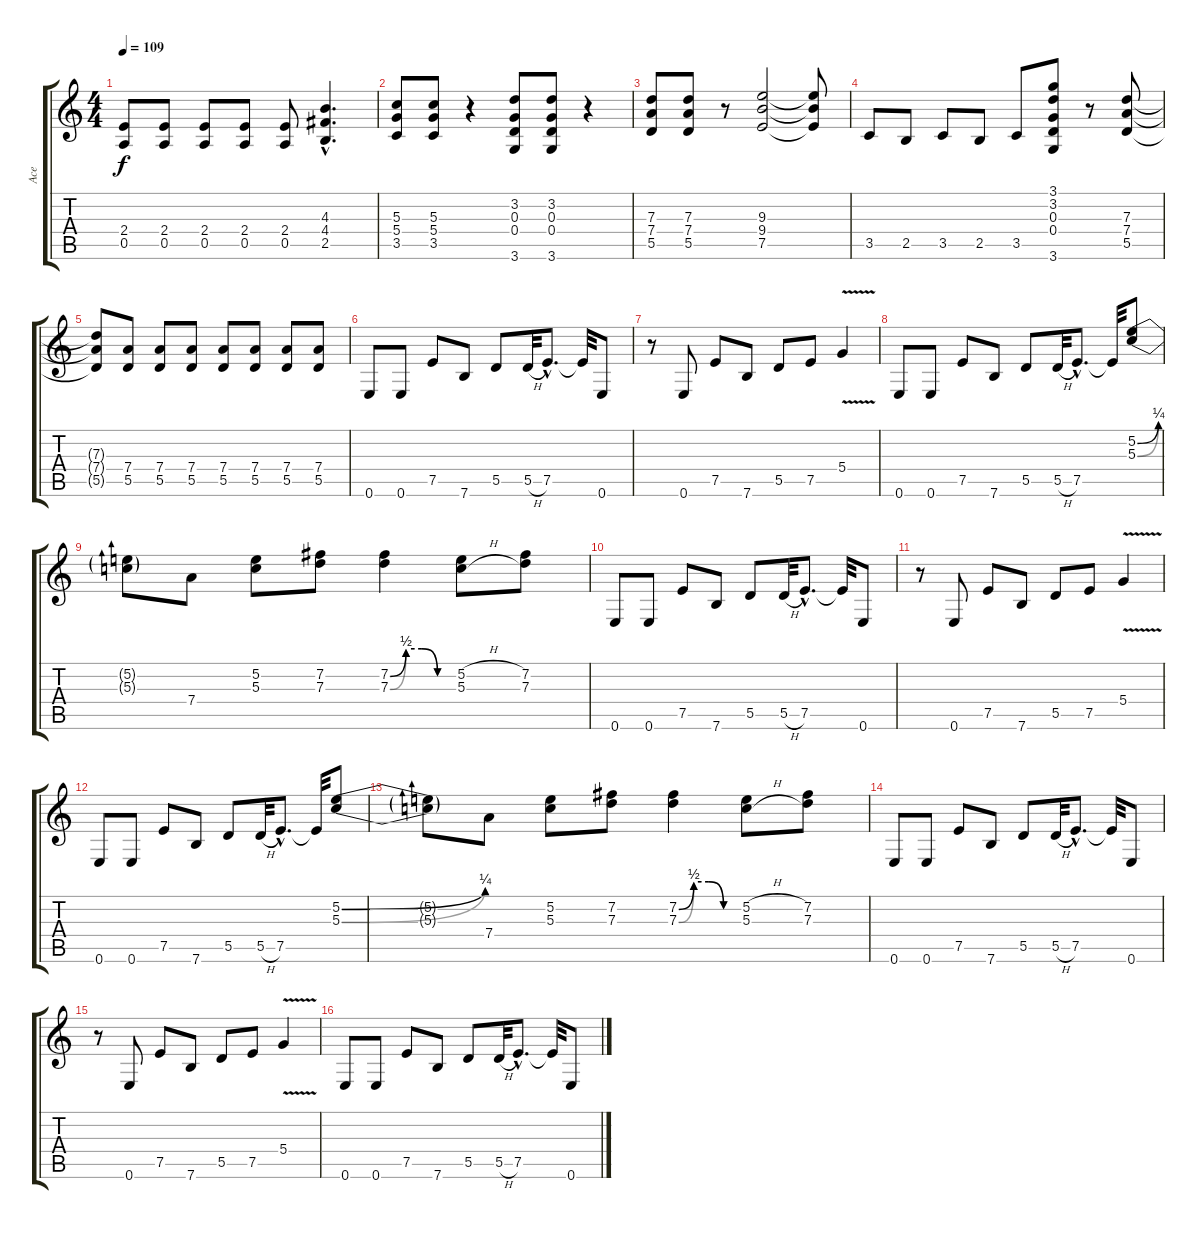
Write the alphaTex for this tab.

\track ("Ace" "Ace") {instrument distortionguitar}
\staff {score tabs}
\tuning (E4 B3 G3 D3 A2 E2) {hide}
\ts (4 4)
\tempo 109
\clef g2
\ks c
(2.4 0.5).8{dy f} (2.4 0.5).8 (2.4 0.5).8 (2.4 0.5).8 (2.4 0.5).8 (4.3{hac} 4.4{hac} 2.5{hac}).4{d} |
(5.3 5.4 3.5).8 (5.3 5.4 3.5).8 r.4 (3.2 0.3 0.4 3.6).8 (3.2 0.3 0.4 3.6).8 r.4 |
(7.3 7.4 5.5).8 (7.3 7.4 5.5).8 r.8 (9.3 9.4 7.5).2 (9.3{t} 9.4{t} 7.5{t}).8 |
3.5.8 2.5.8 3.5.8 2.5.8 3.5.8 (3.1 3.2 0.3 0.4 3.6).8 r.8 (7.3 7.4 5.5).8 |
(7.3{t} 7.4{t} 5.5{t}).8 (7.4 5.5).8 (7.4 5.5).8 (7.4 5.5).8 (7.4 5.5).8 (7.4 5.5).8 (7.4 5.5).8 (7.4 5.5).8 |
0.6.8 0.6.8 7.5.8 7.6.8 5.5.8 5.5{h}.32 7.5{hac}.8{d} 7.5{t}.32 0.6.8 |
r.8 0.6.8 7.5.8 7.6.8 5.5.8 7.5.8 5.4{v}.4 |
0.6.8 0.6.8 7.5.8 7.6.8 5.5.8 5.5{h}.32 7.5{hac}.8{d} 7.5{t}.32 (5.2{be (bend 0 0 60 1)} 5.3{be (bend 0 0 60 1)}).8 |
(5.2{t} 5.3{t}).8 7.4.8 (5.2 5.3).8 (7.2 7.3).8 (7.2{be (custom 0 0 15 2 30 2 45 0 60 0)} 7.3{be (custom 0 0 15 2 30 2 45 0 60 0)}).4 (5.2{h} 5.3{h}).8 (7.2 7.3).8 |
0.6.8 0.6.8 7.5.8 7.6.8 5.5.8 5.5{h}.32 7.5{hac}.8{d} 7.5{t}.32 0.6.8 |
r.8 0.6.8 7.5.8 7.6.8 5.5.8 7.5.8 5.4{v}.4 |
0.6.8 0.6.8 7.5.8 7.6.8 5.5.8 5.5{h}.32 7.5{hac}.8{d} 7.5{t}.32 (5.2{be (bend 0 0 60 1)} 5.3{be (bend 0 0 60 1)}).8 |
(5.2{t} 5.3{t}).8 7.4.8 (5.2 5.3).8 (7.2 7.3).8 (7.2{be (custom 0 0 15 2 30 2 45 0 60 0)} 7.3{be (custom 0 0 15 2 30 2 45 0 60 0)}).4 (5.2{h} 5.3{h}).8 (7.2 7.3).8 |
0.6.8 0.6.8 7.5.8 7.6.8 5.5.8 5.5{h}.32 7.5{hac}.8{d} 7.5{t}.32 0.6.8 |
r.8 0.6.8 7.5.8 7.6.8 5.5.8 7.5.8 5.4{v}.4 |
0.6.8 0.6.8 7.5.8 7.6.8 5.5.8 5.5{h}.32 7.5{hac}.8{d} 7.5{t}.32 0.6.8
